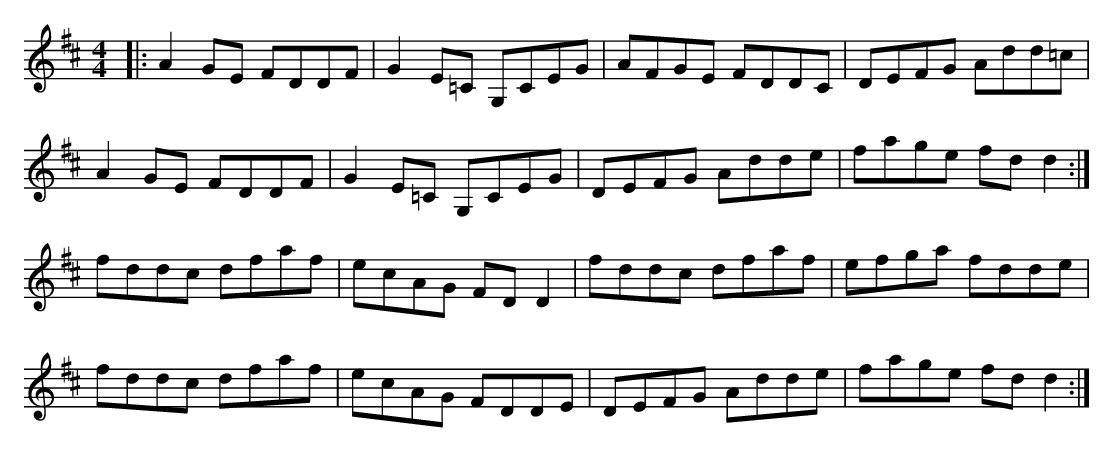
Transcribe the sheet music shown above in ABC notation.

X:1
M:4/4
K:D
|:A2 GE FDDF|G2 E=C G,CEG|AFGE FDDC|DEFG Add=c|
A2 GE FDDF|G2 E=C G,CEG|DEFG Adde|fage fd d2:|
fddc dfaf|ecAG FD D2|fddc dfaf|efga fdde|
fddc dfaf|ecAG FDDE|DEFG Adde|fage fd d2:|
